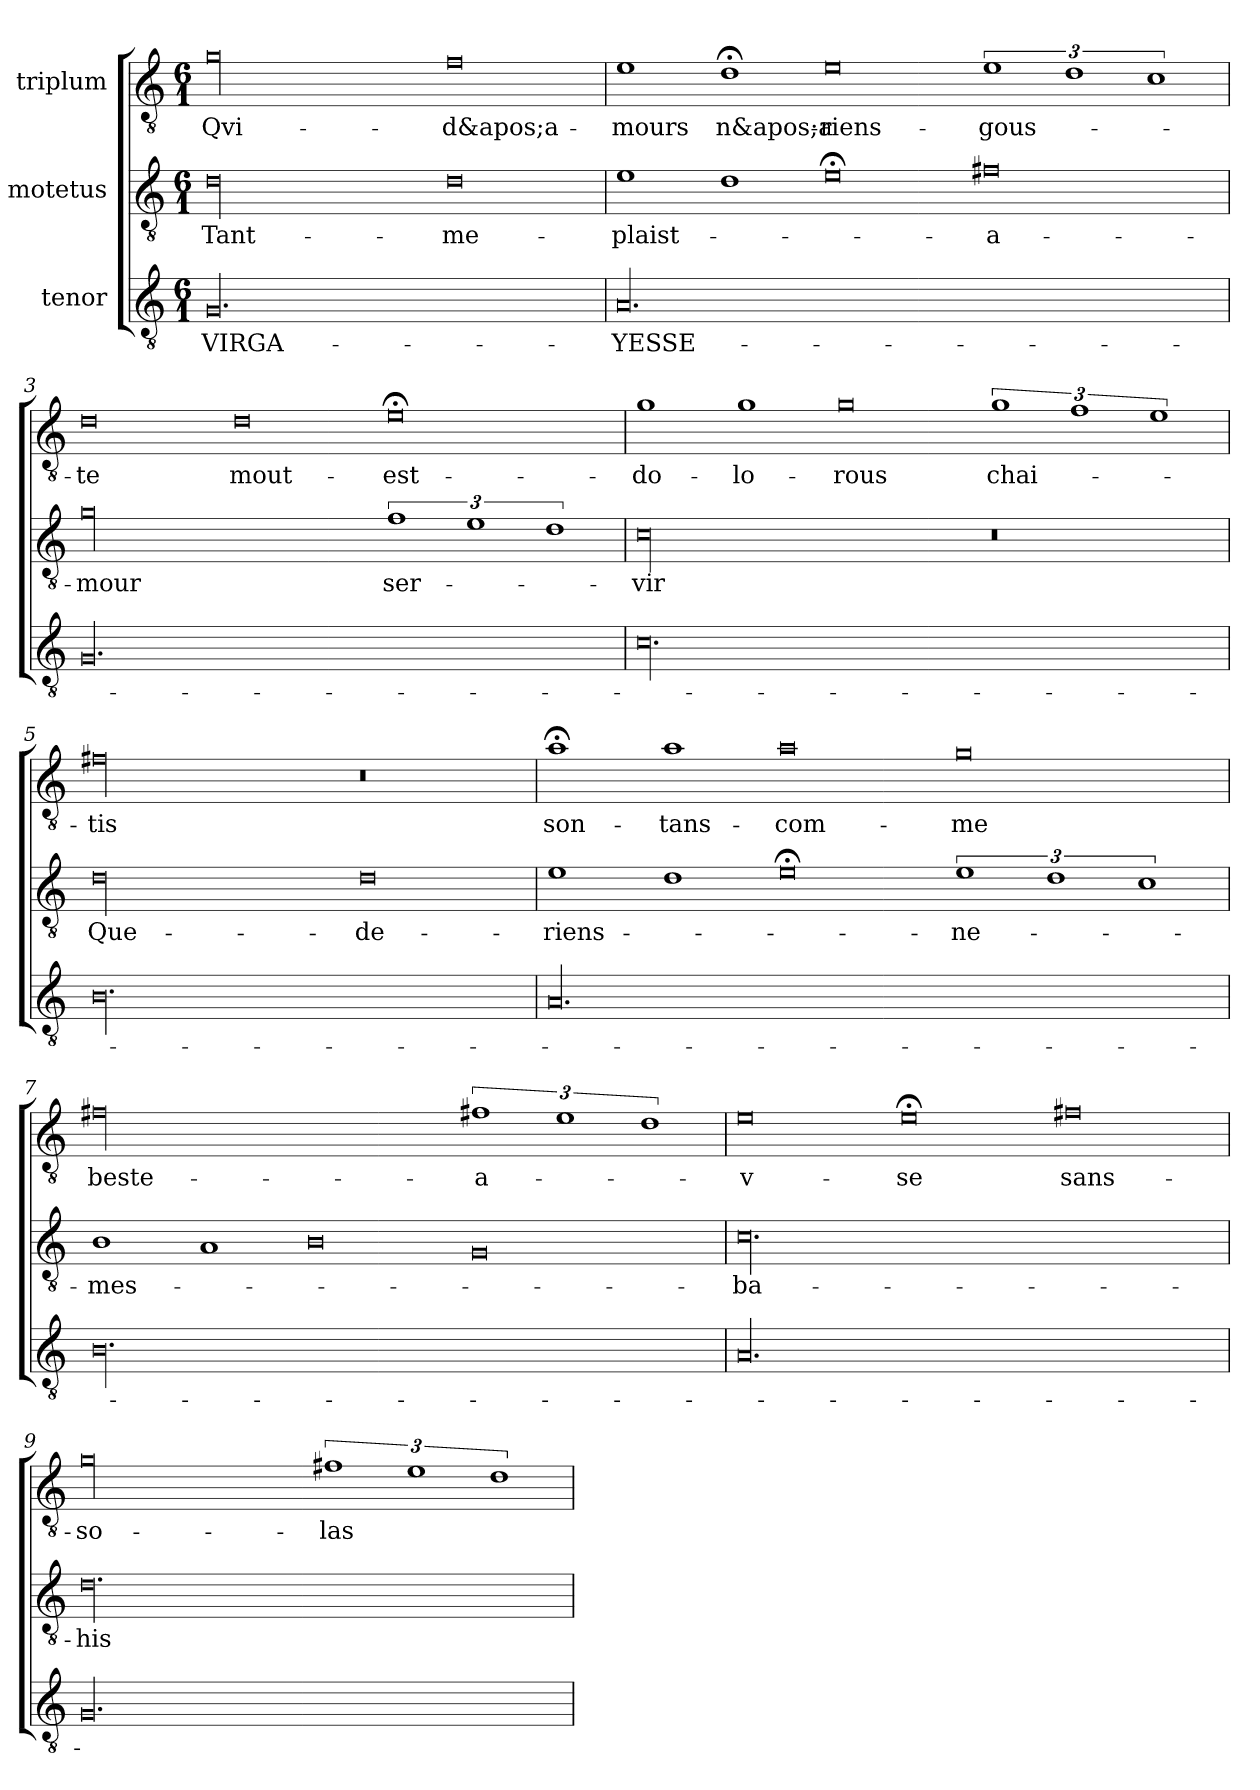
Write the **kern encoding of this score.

**kern	**text	**kern	**text	**kern	**text
*part3	*part3	*part2	*part2	*part1	*part1
*staff3	*staff3	*staff2	*staff2	*staff1	*staff1
*I"tenor	*	*I"motetus	*	*I"triplum	*
*clefGv2	*	*clefGv2	*	*clefGv2	*
*k[]	*	*k[]	*	*k[]	*
*C:	*	*C:	*	*C:	*
*M6/1	*	*M6/1	*	*M6/1	*
=1	=1	=1	=1	=1	=1
00.G/	VIRGA-	00d\	Tant-	00g\	Qvi-
.	.	0d\	me-	0f\	d&apos;a-
=2	=2	=2	=2	=2	=2
00.A/	YESSE-	1e\	plaist-	1e\	-mours
.	.	1d\	.	1d;<\	n&apos;a-
.	.	0e;<\	.	0e\	riens-
.	.	0f#X\	a-	3%2e\	gous-
.	.	.	.	3%2d\	.
.	.	.	.	3%2c\	.
=3	=3	=3	=3	=3	=3
00.G/	.	00g\	-mour	0d\	-te
.	.	.	.	0d\	mout-
.	.	3%2f\	ser-	0e;<\	est-
.	.	3%2e\	.	.	.
.	.	3%2d\	.	.	.
=4	=4	=4	=4	=4	=4
00.c\	.	00c\	-vir	1g\	do-
.	.	.	.	1g\	-lo-
.	.	.	.	0g\	-rous
.	.	0r	.	3%2g\	chai-
.	.	.	.	3%2f\	.
.	.	.	.	3%2e\	.
=5	=5	=5	=5	=5	=5
00.B\	.	00d\	Que-	00f#X\	-tis
.	.	0d\	de-	0r	.
=6	=6	=6	=6	=6	=6
00.A/	.	1e\	riens-	1a;<\	son-
.	.	1d\	.	1a\	tans-
.	.	0e;<\	.	0a\	com-
.	.	3%2e\	ne-	0g\	-me
.	.	3%2d\	.	.	.
.	.	3%2c\	.	.	.
=7	=7	=7	=7	=7	=7
00.B\	.	1B\	mes-	00f#X\	beste-
.	.	1A/	.	.	.
.	.	0B\	.	.	.
.	.	0G/	.	3%2f#X\	a-
.	.	.	.	3%2e\	.
.	.	.	.	3%2d\	.
=8	=8	=8	=8	=8	=8
00.A/	.	00.c\	-ba-	0e\	v-
.	.	.	.	0e;<\	-se
.	.	.	.	0f#X\	sans-
=9	=9	=9	=9	=9	=9
00.G/	.	00.d\	-his	00g\	so-
.	.	.	.	3%2f#X\	-las
.	.	.	.	3%2e\	.
.	.	.	.	3%2d\	.
=	=	=	=	=	=
*-	*-	*-	*-	*-	*-
